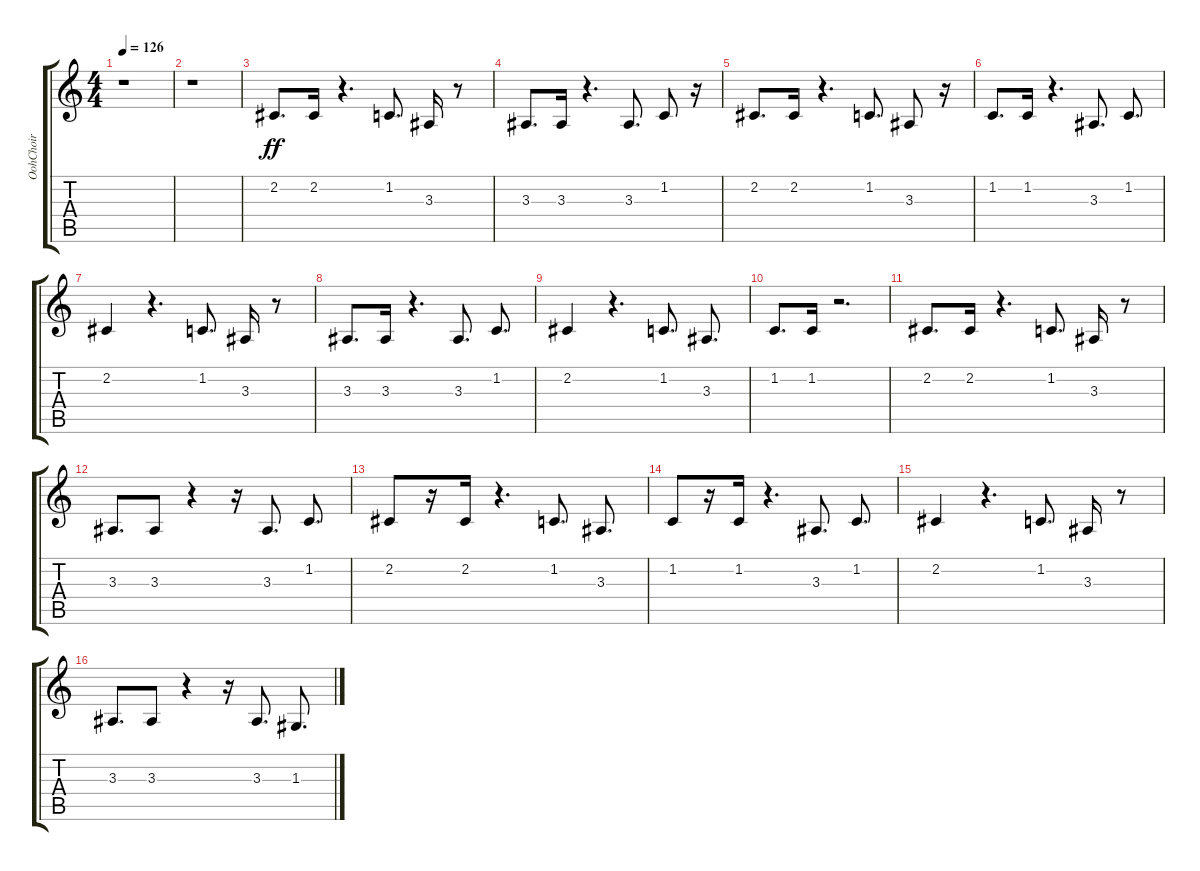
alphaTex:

\track ("OohChoir" "OohChoir") {instrument voiceoohs}
\staff {score tabs}
\tuning (E4 B3 G3 D3 A2 E2) {hide}
\ts (4 4)
\tempo 126
\clef g2
\ks c
r.1{dy ff} |
r.1 |
2.2.8{d} 2.2.16 r.4{d} 1.2.8{d} 3.3.16 r.8 |
3.3.8{d} 3.3.16 r.4{d} 3.3.8{d} 1.2.8 r.16 |
2.2.8{d} 2.2.16 r.4{d} 1.2.8{d} 3.3.8 r.16 |
1.2.8{d} 1.2.16 r.4{d} 3.3.8{d} 1.2.8{d} |
2.2.4 r.4{d} 1.2.8{d} 3.3.16 r.8 |
3.3.8{d} 3.3.16 r.4{d} 3.3.8{d} 1.2.8{d} |
2.2.4 r.4{d} 1.2.8{d} 3.3.8{d} |
1.2.8{d} 1.2.16 r.2{d} |
2.2.8{d} 2.2.16 r.4{d} 1.2.8{d} 3.3.16 r.8 |
3.3.8{d} 3.3.8 r.4 r.16 3.3.8{d} 1.2.8{d} |
2.2.8 r.16 2.2.16 r.4{d} 1.2.8{d} 3.3.8{d} |
1.2.8 r.16 1.2.16 r.4{d} 3.3.8{d} 1.2.8{d} |
2.2.4 r.4{d} 1.2.8{d} 3.3.16 r.8 |
3.3.8{d} 3.3.8 r.4 r.16 3.3.8{d} 1.3.8{d}
